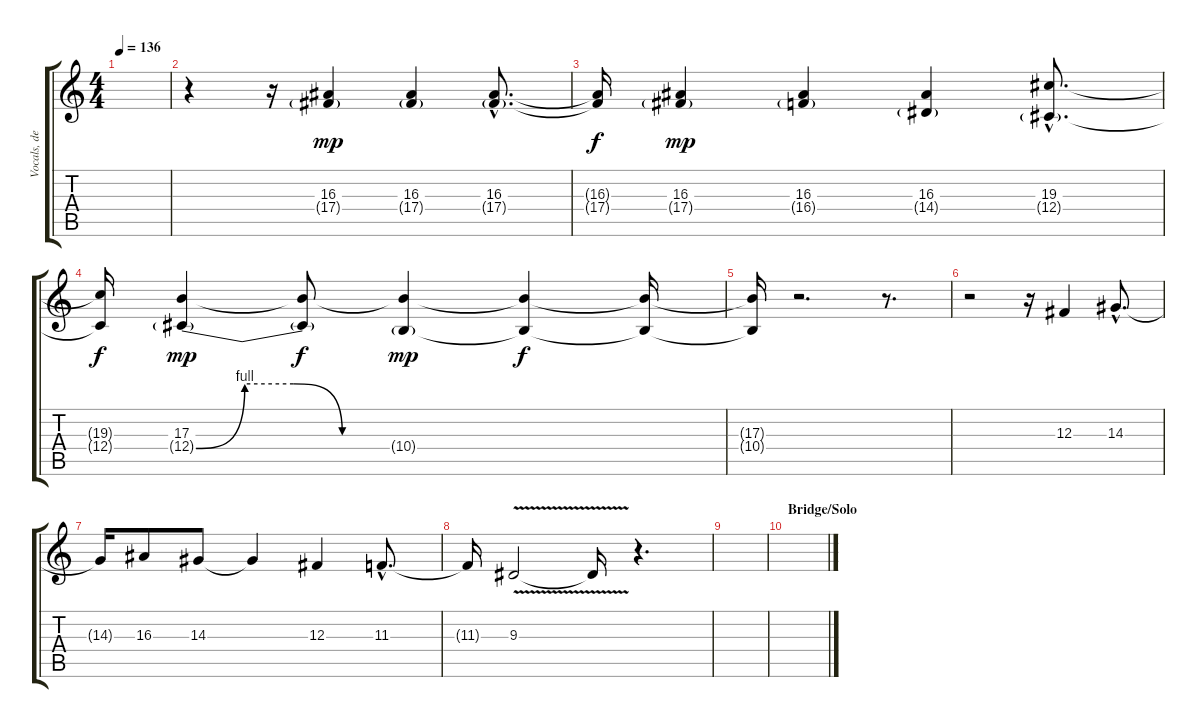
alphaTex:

\track ("Vocals, delay" "Vocals, de") {instrument lead2sawtooth}
\staff {score tabs}
\tuning (Eb4 Bb3 Gb3 Db3 Ab2 Eb2) {hide}
\ts (4 4)
\tempo 136
\clef g2
\ks c
|
r.4 r.16 (16.3 17.4{g}).4{dy mp} (16.3 17.4{g}).4 (16.3{hac} 17.4{g hac}).8{d} |
(16.3{t} 17.4{t}).16{dy f} (16.3 17.4{g}).4{dy mp} (16.3 16.4{g}).4 (16.3 14.4{g}).4 (19.3{hac} 12.4{g hac}).8{d} |
(19.3{t} 12.4{t}).16{dy f} (17.3 12.4{be (custom 0 0 15 4 30 4 45 0 60 0) g}).4{dy mp} (17.3{t} 12.4{t}).8{dy f} (17.3{t} 10.4{g}).4{dy mp} (17.3{t} 10.4{t}).4{dy f} (17.3{t} 10.4{t}).16 |
(17.3{t} 10.4{t}).16 r.2{d} r.8{d} |
r.2 r.16 12.3.4 14.3{hac}.8{d} |
14.3{t}.16 16.3.8 14.3.8 14.3{t}.4 12.3.4 11.3{hac}.8{d} |
11.3{t}.16 9.3{v}.2 9.3{t}.16 r.4{d} |
|
\section ("" "Bridge/Solo")
